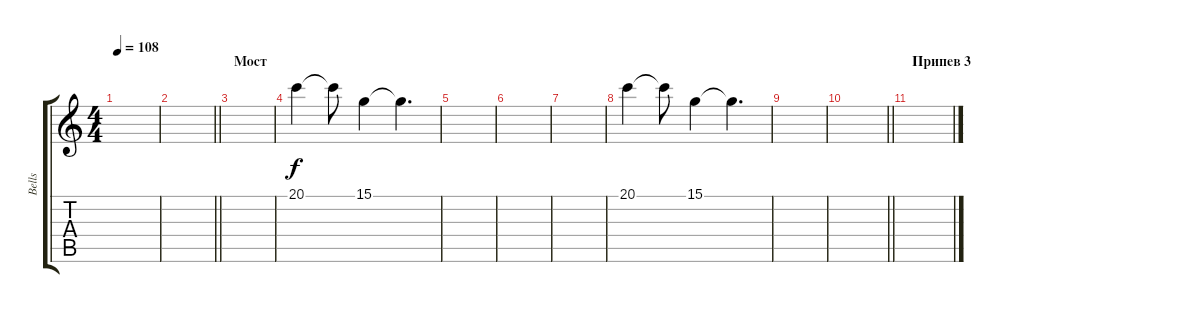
\track ("Bells" "Bells") {instrument vibraphone}
\staff {score tabs}
\tuning (E4 B3 G3 D3 A2 E2) {hide}
\ts (4 4)
\tempo 108
\clef g2
\ks c
|
\barLineRight lightlight
|
\section ("" "Мост")
|
20.1.4 20.1{t}.8 15.1.4 15.1{t}.4{d} |
|
|
|
20.1.4 20.1{t}.8 15.1.4 15.1{t}.4{d} |
|
\barLineRight lightlight
|
\section ("" "Припев 3")
